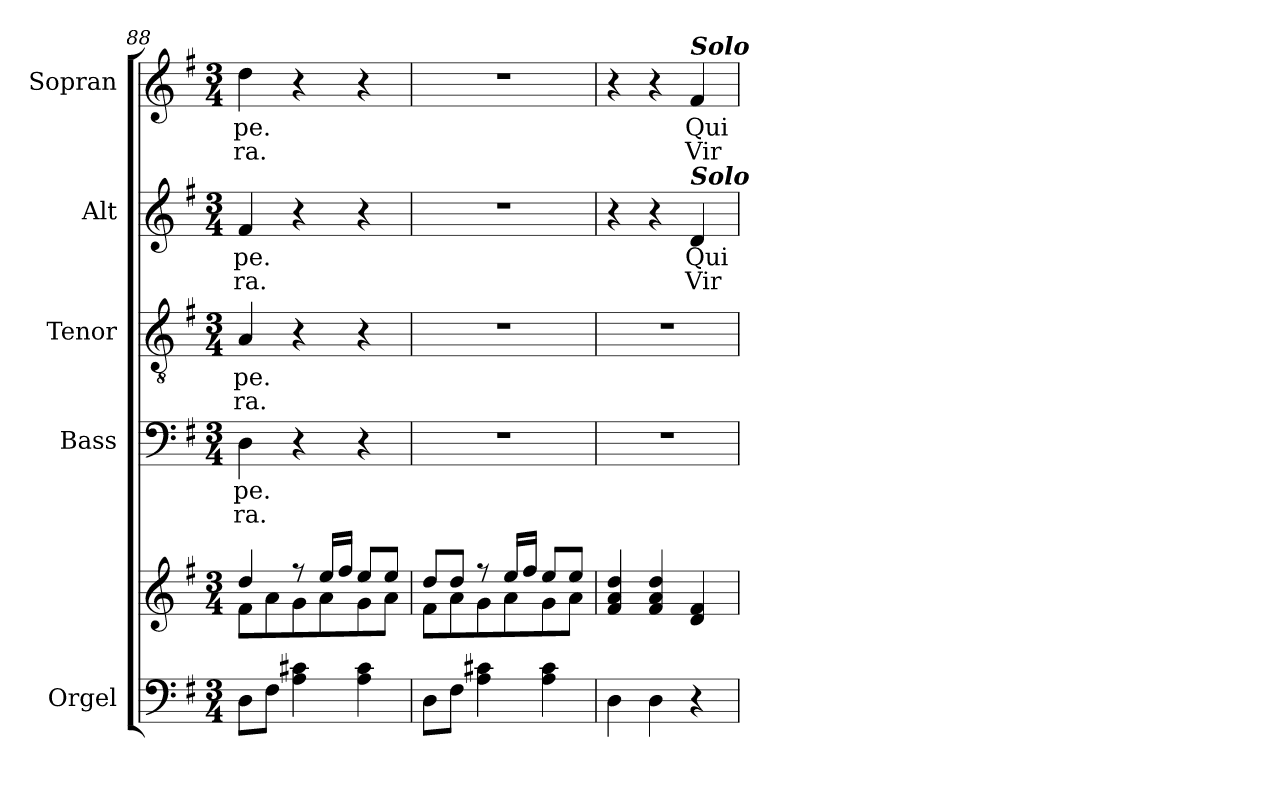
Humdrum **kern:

**kern	**kern	**kern	**text	**text	**kern	**text	**text	**kern	**text	**text	**kern	**text	**text
*part5	*part5	*part4	*part4	*part4	*part3	*part3	*part3	*part2	*part2	*part2	*part1	*part1	*part1
*staff6	*staff5	*staff4	*staff4	*staff4	*staff3	*staff3	*staff3	*staff2	*staff2	*staff2	*staff1	*staff1	*staff1
*I"Orgel	*	*I"Bass	*	*	*I"Tenor	*	*	*I"Alt	*	*	*I"Sopran	*	*
*I'Org.	*	*I'B.	*	*	*I'T.	*	*	*I'A.	*	*	*I'S.	*	*
*clefF4	*clefG2	*clefF4	*	*	*clefGv2	*	*	*clefG2	*	*	*clefG2	*	*
*k[f#]	*k[f#]	*k[f#]	*	*	*k[f#]	*	*	*k[f#]	*	*	*k[f#]	*	*
*G:	*G:	*G:	*	*	*G:	*	*	*G:	*	*	*G:	*	*
*M3/4	*M3/4	*M3/4	*	*	*M3/4	*	*	*M3/4	*	*	*M3/4	*	*
=88	=88	=88	=88	=88	=88	=88	=88	=88	=88	=88	=88	=88	=88
*	*^	*	*	*	*	*	*	*	*	*	*	*	*
!	!	!	!	!LO:LY:b	!LO:LY:b	!	!LO:LY:b	!LO:LY:b	!	!LO:LY:b	!LO:LY:b	!	!LO:LY:b	!LO:LY:b
8D\L	4dd/	8f#\L	4D\	-pe.	-ra.	4A/	-pe.	-ra.	4f#/	-pe.	-ra.	4dd\	-pe.	-ra.
8F#\J	.	8a\	.	.	.	.	.	.	.	.	.	.	.	.
4A\ 4c#X\	8ree	8g\	4r	.	.	4r	.	.	4r	.	.	4r	.	.
.	16ee/LL	8a\	.	.	.	.	.	.	.	.	.	.	.	.
.	16ff#/JJ	.	.	.	.	.	.	.	.	.	.	.	.	.
4A\ 4c#\	8ee/L	8g\	4r	.	.	4r	.	.	4r	.	.	4r	.	.
.	8ee/J	8a\J	.	.	.	.	.	.	.	.	.	.	.	.
=89	=89	=89	=89	=89	=89	=89	=89	=89	=89	=89	=89	=89	=89	=89
8D\L	8dd/L	8f#\L	2.r	.	.	2.r	.	.	2.r	.	.	2.r	.	.
8F#\J	8dd/J	8a\	.	.	.	.	.	.	.	.	.	.	.	.
4A\ 4c#X\	8ree	8g\	.	.	.	.	.	.	.	.	.	.	.	.
.	16ee/LL	8a\	.	.	.	.	.	.	.	.	.	.	.	.
.	16ff#/JJ	.	.	.	.	.	.	.	.	.	.	.	.	.
4A\ 4c#\	8ee/L	8g\	.	.	.	.	.	.	.	.	.	.	.	.
.	8ee/J	8a\J	.	.	.	.	.	.	.	.	.	.	.	.
*	*v	*v	*	*	*	*	*	*	*	*	*	*	*	*
=90	=90	=90	=90	=90	=90	=90	=90	=90	=90	=90	=90	=90	=90
4D\	4f#/ 4a/ 4dd/	2.r	.	.	2.r	.	.	4r	.	.	4r	.	.
4D\	4f#/ 4a/ 4dd/	.	.	.	.	.	.	4r	.	.	4r	.	.
!	!	!	!	!	!	!	!	!	!	!	!LO:TX:a:Bi:t=Solo	!	!
!	!	!	!	!	!	!	!	!LO:TX:a:Bi:t=Solo	!	!	!	!	!
!	!	!	!	!	!	!	!	!	!LO:LY:b	!LO:LY:b	!	!LO:LY:b	!LO:LY:b
4r	4d/ 4f#/	.	.	.	.	.	.	4d/	Qui	Vir-	4f#/	Qui	Vir-
=	=	=	=	=	=	=	=	=	=	=	=	=	=
*-	*-	*-	*-	*-	*-	*-	*-	*-	*-	*-	*-	*-	*-
